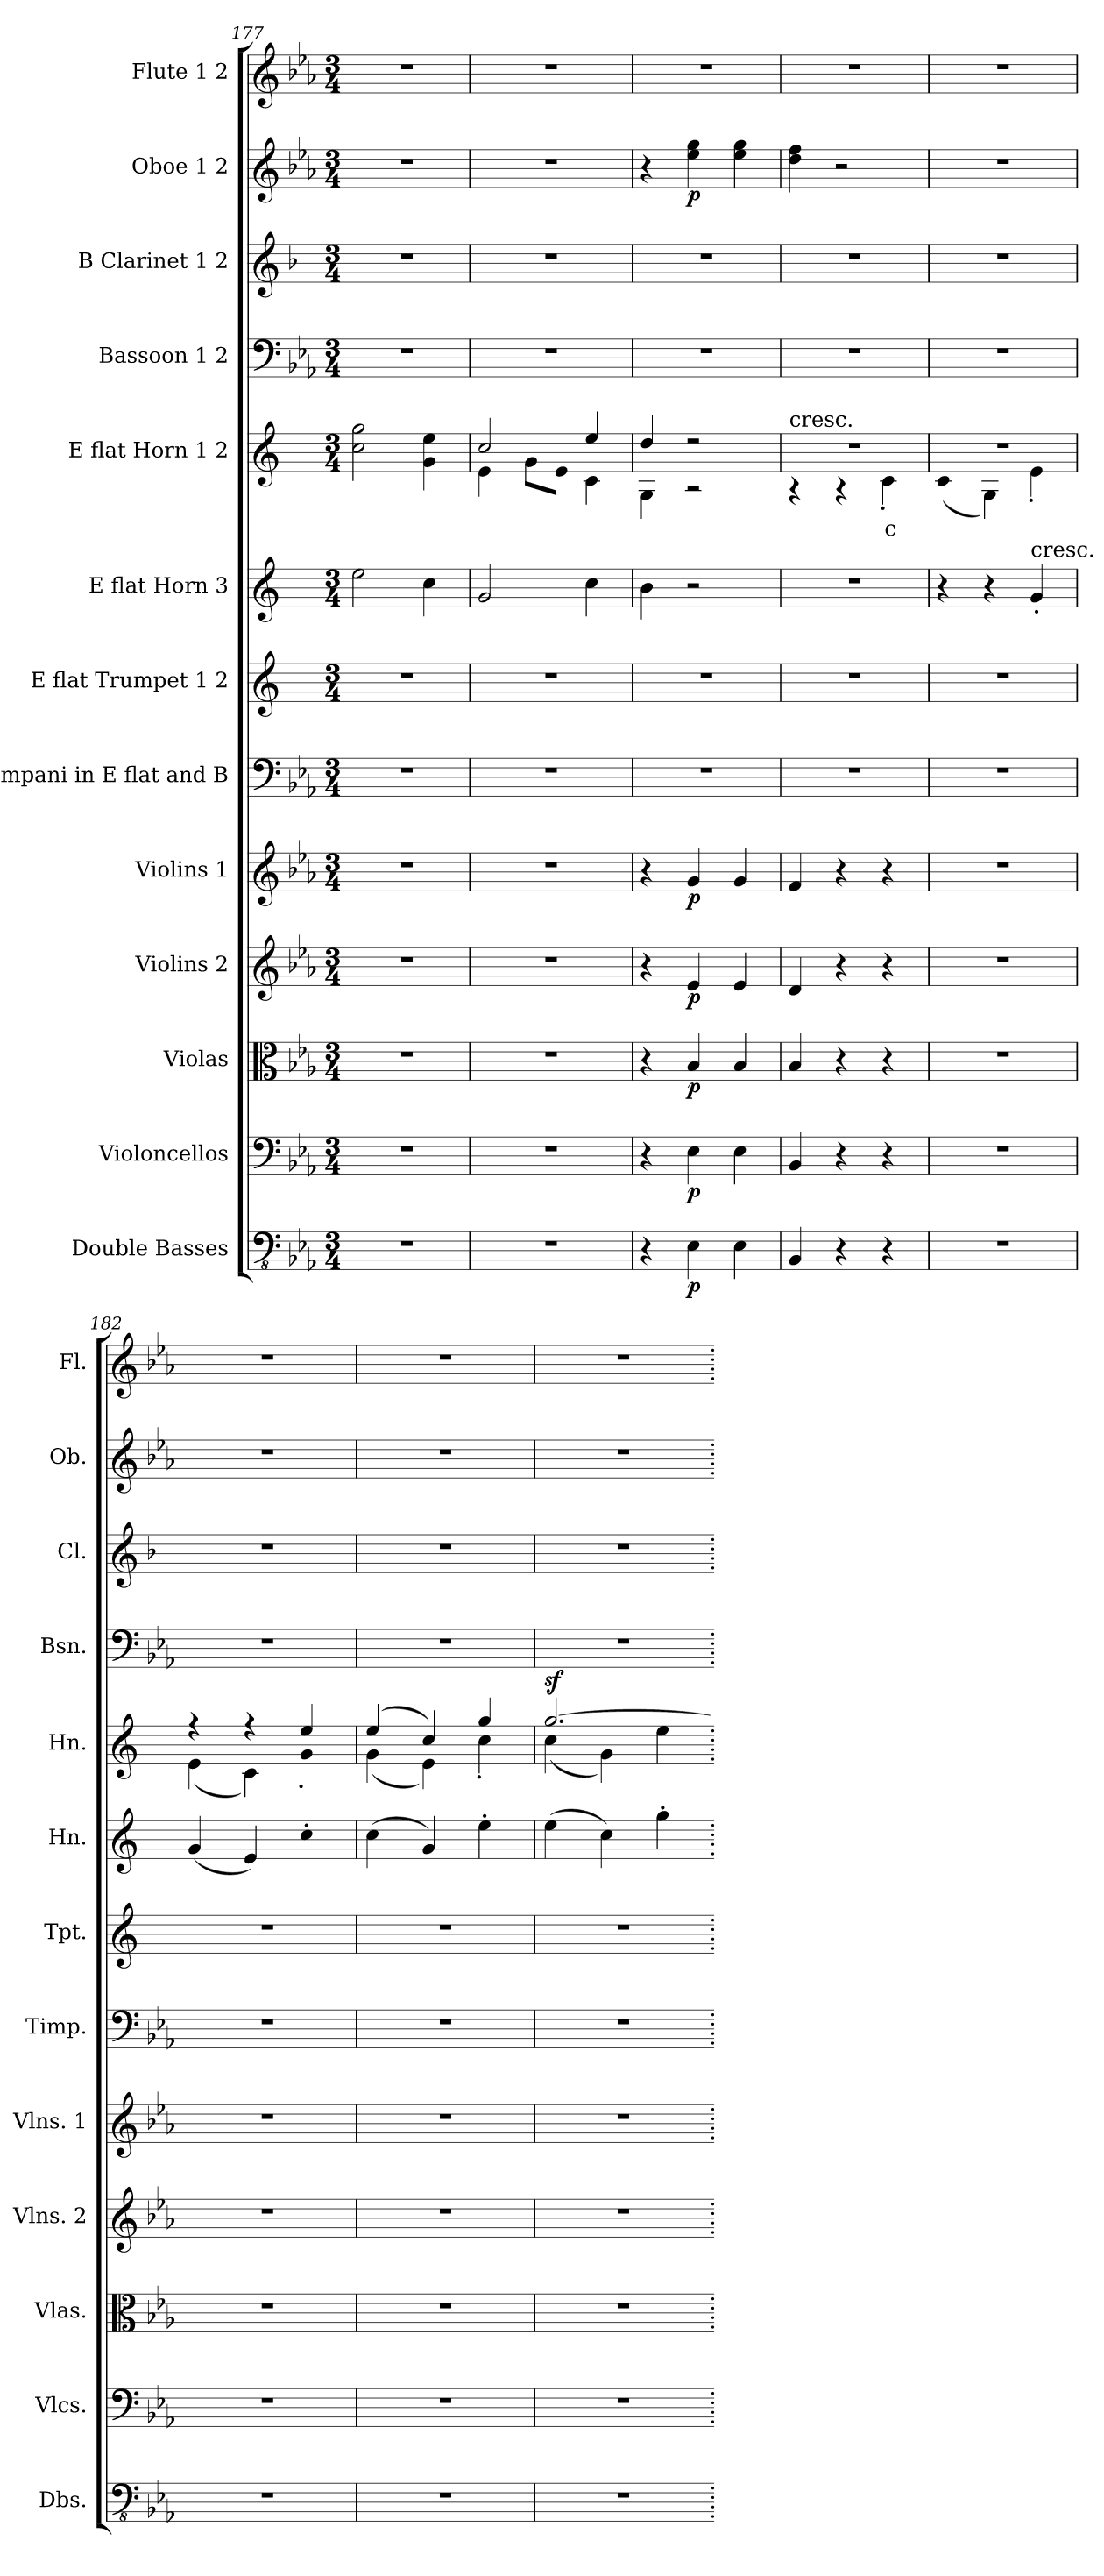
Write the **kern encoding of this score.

**kern	**dynam	**kern	**dynam	**kern	**dynam	**kern	**dynam	**kern	**dynam	**kern	**kern	**kern	**kern	**text	**dynam	**kern	**kern	**kern	**dynam	**kern
*part13	*part13	*part12	*part12	*part11	*part11	*part10	*part10	*part9	*part9	*part8	*part7	*part6	*part5	*part5	*part5	*part4	*part3	*part2	*part2	*part1
*staff13	*staff13	*staff12	*staff12	*staff11	*staff11	*staff10	*staff10	*staff9	*staff9	*staff8	*staff7	*staff6	*staff5	*staff5	*staff5	*staff4	*staff3	*staff2	*staff2	*staff1
*I"Double Basses	*	*I"Violoncellos	*	*I"Violas	*	*I"Violins 2	*	*I"Violins 1	*	*I"Timpani in E flat and B	*I"E flat Trumpet 1 2	*I"E flat Horn 3	*I"E flat Horn  1 2	*	*	*I"Bassoon 1 2	*I"B Clarinet 1 2	*I"Oboe 1 2	*	*I"Flute 1 2
*I'Dbs.	*	*I'Vlcs.	*	*I'Vlas.	*	*I'Vlns. 2	*	*I'Vlns. 1	*	*I'Timp.	*I'Tpt.	*I'Hn.	*I'Hn.	*	*	*I'Bsn.	*I'Cl.	*I'Ob.	*	*I'Fl.
*clefFv4	*	*clefF4	*	*clefC3	*	*clefG2	*	*clefG2	*	*clefF4	*clefG2	*clefG2	*clefG2	*	*	*clefF4	*clefG2	*clefG2	*	*clefG2
*	*	*	*	*	*	*	*	*	*	*	*ITrd-2c-3	*ITrd5c9	*ITrd5c9	*	*	*	*ITrd1c2	*	*	*
*k[b-e-a-]	*	*k[b-e-a-]	*	*k[b-e-a-]	*	*k[b-e-a-]	*	*k[b-e-a-]	*	*k[b-e-a-]	*k[b-e-a-]	*k[b-e-a-]	*k[b-e-a-]	*	*	*k[b-e-a-]	*k[b-e-a-]	*k[b-e-a-]	*	*k[b-e-a-]
*M3/4	*	*M3/4	*	*M3/4	*	*M3/4	*	*M3/4	*	*M3/4	*M3/4	*M3/4	*M3/4	*	*	*M3/4	*M3/4	*M3/4	*	*M3/4
=177	=177	=177	=177	=177	=177	=177	=177	=177	=177	=177	=177	=177	=177	=177	=177	=177	=177	=177	=177	=177
2.r	.	2.r	.	2.r	.	2.r	.	2.r	.	2.r	2.r	2g\	2e-\ 2b-\	.	.	2.r	2.r	2.r	.	2.r
.	.	.	.	.	.	.	.	.	.	.	.	4e-\	4B-\ 4g\	.	.	.	.	.	.	.
=178	=178	=178	=178	=178	=178	=178	=178	=178	=178	=178	=178	=178	=178	=178	=178	=178	=178	=178	=178	=178
*	*	*	*	*	*	*	*	*	*	*	*	*	*^	*	*	*	*	*	*	*
2.r	.	2.r	.	2.r	.	2.r	.	2.r	.	2.r	2.r	2B-/	2e-/	4G\	.	.	2.r	2.r	2.r	.	2.r
.	.	.	.	.	.	.	.	.	.	.	.	.	.	8B-\L	.	.	.	.	.	.	.
.	.	.	.	.	.	.	.	.	.	.	.	.	.	8G\J	.	.	.	.	.	.	.
.	.	.	.	.	.	.	.	.	.	.	.	4e-\	4g/	4E-\	.	.	.	.	.	.	.
=179	=179	=179	=179	=179	=179	=179	=179	=179	=179	=179	=179	=179	=179	=179	=179	=179	=179	=179	=179	=179	=179
4r	.	4r	.	4r	.	4r	.	4r	.	2.r	2.r	4d\	4f/	4BB-\	.	.	2.r	2.r	4r	.	2.r
!	!LO:DY:b	!	!LO:DY:b	!	!LO:DY:b	!	!LO:DY:b	!	!LO:DY:b	!	!	!	!	!	!	!	!	!	!	!LO:DY:b	!
4EE-\	p	4E-\	p	4B-/	p	4e-/	p	4g/	p	.	.	2r	2r	2r	.	.	.	.	4ee-\ 4gg\	p	.
4EE-\	.	4E-\	.	4B-/	.	4e-/	.	4g/	.	.	.	.	.	.	.	.	.	.	4ee-\ 4gg\	.	.
=180	=180	=180	=180	=180	=180	=180	=180	=180	=180	=180	=180	=180	=180	=180	=180	=180	=180	=180	=180	=180	=180
!	!	!	!	!	!	!	!	!	!	!	!	!	!LO:TX:a:t=cresc.	!	!	!	!	!	!	!	!
4BBB-/	.	4BB-/	.	4B-/	.	4d/	.	4f/	.	2.r	2.r	2.r	2.r	4r	.	.	2.r	2.r	4dd\ 4ff\	.	2.r
4r	.	4r	.	4r	.	4r	.	4r	.	.	.	.	.	4r	.	.	.	.	2r	.	.
4r	.	4r	.	4r	.	4r	.	4r	.	.	.	.	.	4E-'\	c	.	.	.	.	.	.
=181	=181	=181	=181	=181	=181	=181	=181	=181	=181	=181	=181	=181	=181	=181	=181	=181	=181	=181	=181	=181	=181
2.r	.	2.r	.	2.r	.	2.r	.	2.r	.	2.r	2.r	4r	2.r	(<4E-\	.	.	2.r	2.r	2.r	.	2.r
.	.	.	.	.	.	.	.	.	.	.	.	4r	.	4BB-\)	.	.	.	.	.	.	.
!	!	!	!	!	!	!	!	!	!	!	!	!LO:TX:a:t=cresc.	!	!	!	!	!	!	!	!	!
.	.	.	.	.	.	.	.	.	.	.	.	4B-'/	.	4G'\	.	.	.	.	.	.	.
=182	=182	=182	=182	=182	=182	=182	=182	=182	=182	=182	=182	=182	=182	=182	=182	=182	=182	=182	=182	=182	=182
2.r	.	2.r	.	2.r	.	2.r	.	2.r	.	2.r	2.r	(<4B-/	4r	(<4G\	.	.	2.r	2.r	2.r	.	2.r
.	.	.	.	.	.	.	.	.	.	.	.	4G/)	4r	4E-\)	.	.	.	.	.	.	.
.	.	.	.	.	.	.	.	.	.	.	.	4e-'\	4g/	4B-'\	.	.	.	.	.	.	.
=183	=183	=183	=183	=183	=183	=183	=183	=183	=183	=183	=183	=183	=183	=183	=183	=183	=183	=183	=183	=183	=183
2.r	.	2.r	.	2.r	.	2.r	.	2.r	.	2.r	2.r	(>4e-\	(>4g/	(<4B-\	.	.	2.r	2.r	2.r	.	2.r
.	.	.	.	.	.	.	.	.	.	.	.	4B-/)	4e-/)	4G\)	.	.	.	.	.	.	.
.	.	.	.	.	.	.	.	.	.	.	.	4g'\	4b-/	4e-'\	.	.	.	.	.	.	.
=184	=184	=184	=184	=184	=184	=184	=184	=184	=184	=184	=184	=184	=184	=184	=184	=184	=184	=184	=184	=184	=184
!	!	!	!	!	!	!	!	!	!	!	!	!	!	!	!	!LO:DY:b	!	!	!	!	!
2.r	.	2.r	.	2.r	.	2.r	.	2.r	.	2.r	2.r	(>4g\	[2.b-/	(<4e-\	.	sf	2.r	2.r	2.r	.	2.r
.	.	.	.	.	.	.	.	.	.	.	.	4e-\)	.	4B-\)	.	.	.	.	.	.	.
.	.	.	.	.	.	.	.	.	.	.	.	4b-'\	.	4g\	.	.	.	.	.	.	.
*	*	*	*	*	*	*	*	*	*	*	*	*	*v	*v	*	*	*	*	*	*	*
=.	=.	=.	=.	=.	=.	=.	=.	=.	=.	=.	=.	=.	=.	=.	=.	=.	=.	=.	=.	=.
*-	*-	*-	*-	*-	*-	*-	*-	*-	*-	*-	*-	*-	*-	*-	*-	*-	*-	*-	*-	*-
